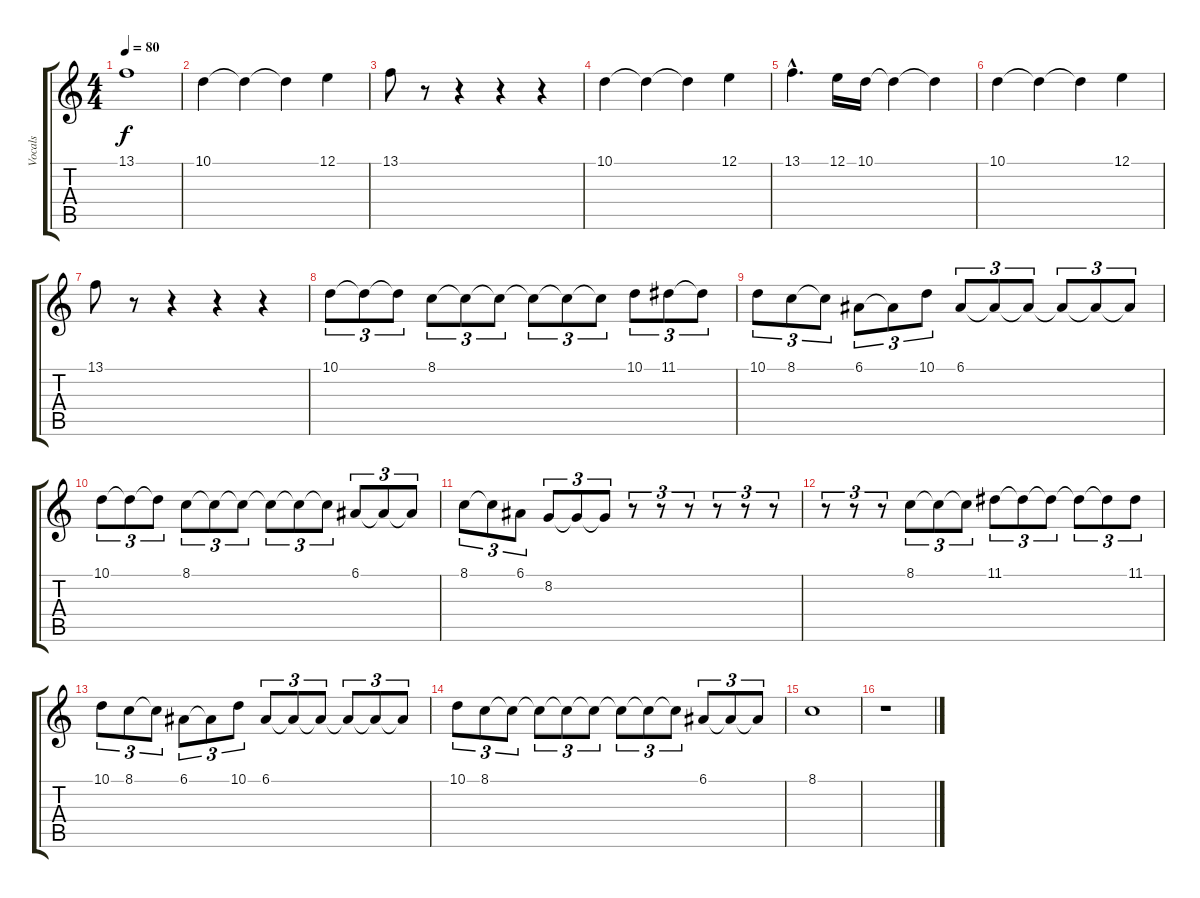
\track ("Vocals" "Vocals") {instrument lead6voice}
\staff {score tabs}
\tuning (E4 B3 G3 D3 A2 E2) {hide}
\ts (4 4)
\tempo 80
\clef g2
\ks c
13.1.1{dy f} |
10.1.4 10.1{t}.4 10.1{t}.4 12.1.4 |
13.1.8 r.8 r.4 r.4 r.4 |
10.1.4 10.1{t}.4 10.1{t}.4 12.1.4 |
13.1{hac}.4{d} 12.1.16 10.1.16 10.1{t}.4 10.1{t}.4 |
10.1.4 10.1{t}.4 10.1{t}.4 12.1.4 |
13.1.8 r.8 r.4 r.4 r.4 |
10.1.8{tu (3 2)} 10.1{t}.8{tu (3 2)} 10.1{t}.8{tu (3 2)} 8.1.8{tu (3 2)} 8.1{t}.8{tu (3 2)} 8.1{t}.8{tu (3 2)} 8.1{t}.8{tu (3 2)} 8.1{t}.8{tu (3 2)} 8.1{t}.8{tu (3 2)} 10.1.8{tu (3 2)} 11.1.8{tu (3 2)} 11.1{t}.8{tu (3 2)} |
10.1.8{tu (3 2)} 8.1.8{tu (3 2)} 8.1{t}.8{tu (3 2)} 6.1.8{tu (3 2)} 6.1{t}.8{tu (3 2)} 10.1.8{tu (3 2)} 6.1.8{tu (3 2)} 6.1{t}.8{tu (3 2)} 6.1{t}.8{tu (3 2)} 6.1{t}.8{tu (3 2)} 6.1{t}.8{tu (3 2)} 6.1{t}.8{tu (3 2)} |
10.1.8{tu (3 2)} 10.1{t}.8{tu (3 2)} 10.1{t}.8{tu (3 2)} 8.1.8{tu (3 2)} 8.1{t}.8{tu (3 2)} 8.1{t}.8{tu (3 2)} 8.1{t}.8{tu (3 2)} 8.1{t}.8{tu (3 2)} 8.1{t}.8{tu (3 2)} 6.1.8{tu (3 2)} 6.1{t}.8{tu (3 2)} 6.1{t}.8{tu (3 2)} |
8.1.8{tu (3 2)} 8.1{t}.8{tu (3 2)} 6.1.8{tu (3 2)} 8.2.8{tu (3 2)} 8.2{t}.8{tu (3 2)} 8.2{t}.8{tu (3 2)} r.8{tu (3 2)} r.8{tu (3 2)} r.8{tu (3 2)} r.8{tu (3 2)} r.8{tu (3 2)} r.8{tu (3 2)} |
r.8{tu (3 2)} r.8{tu (3 2)} r.8{tu (3 2)} 8.1.8{tu (3 2)} 8.1{t}.8{tu (3 2)} 8.1{t}.8{tu (3 2)} 11.1.8{tu (3 2)} 11.1{t}.8{tu (3 2)} 11.1{t}.8{tu (3 2)} 11.1{t}.8{tu (3 2)} 11.1{t}.8{tu (3 2)} 11.1.8{tu (3 2)} |
10.1.8{tu (3 2)} 8.1.8{tu (3 2)} 8.1{t}.8{tu (3 2)} 6.1.8{tu (3 2)} 6.1{t}.8{tu (3 2)} 10.1.8{tu (3 2)} 6.1.8{tu (3 2)} 6.1{t}.8{tu (3 2)} 6.1{t}.8{tu (3 2)} 6.1{t}.8{tu (3 2)} 6.1{t}.8{tu (3 2)} 6.1{t}.8{tu (3 2)} |
10.1.8{tu (3 2)} 8.1.8{tu (3 2)} 8.1{t}.8{tu (3 2)} 8.1{t}.8{tu (3 2)} 8.1{t}.8{tu (3 2)} 8.1{t}.8{tu (3 2)} 8.1{t}.8{tu (3 2)} 8.1{t}.8{tu (3 2)} 8.1{t}.8{tu (3 2)} 6.1.8{tu (3 2)} 6.1{t}.8{tu (3 2)} 6.1{t}.8{tu (3 2)} |
8.1.1 |
r.1
